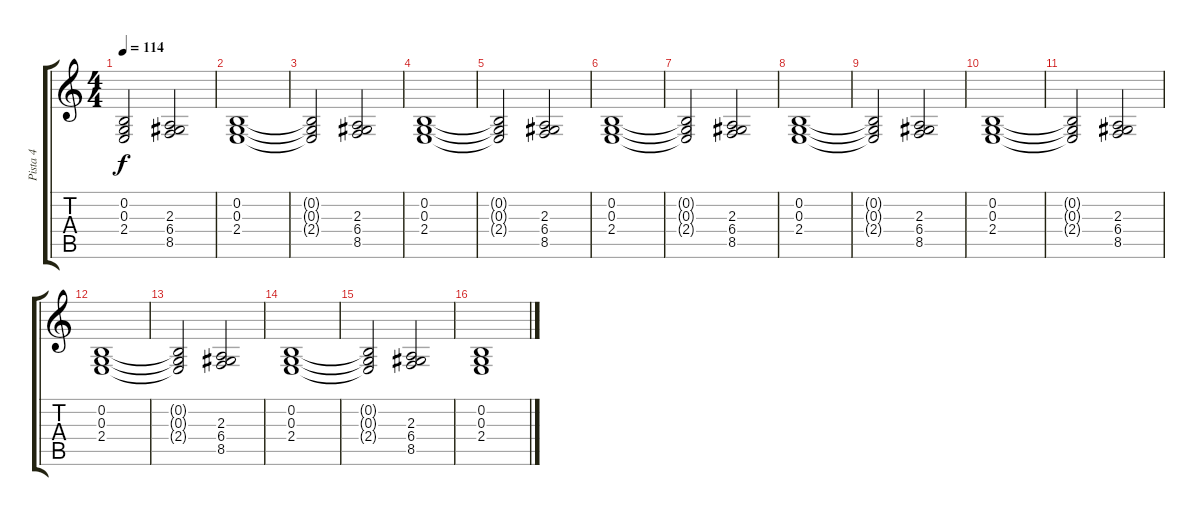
\track ("Pista 4" "Pista 4") {instrument reedorgan}
\staff {score tabs}
\tuning (E4 B3 G3 D3 A2 E2) {hide}
\ts (4 4)
\tempo 114
\clef g2
\ks c
(0.2{t} 0.3{t} 2.4{t}).2{dy f} (2.3 6.4 8.5).2 |
(0.2 0.3 2.4).1 |
(0.2{t} 0.3{t} 2.4{t}).2 (2.3 6.4 8.5).2 |
(0.2 0.3 2.4).1 |
(0.2{t} 0.3{t} 2.4{t}).2 (2.3 6.4 8.5).2 |
(0.2 0.3 2.4).1 |
(0.2{t} 0.3{t} 2.4{t}).2 (2.3 6.4 8.5).2 |
(0.2 0.3 2.4).1 |
(0.2{t} 0.3{t} 2.4{t}).2 (2.3 6.4 8.5).2 |
(0.2 0.3 2.4).1 |
(0.2{t} 0.3{t} 2.4{t}).2 (2.3 6.4 8.5).2 |
(0.2 0.3 2.4).1 |
(0.2{t} 0.3{t} 2.4{t}).2 (2.3 6.4 8.5).2 |
(0.2 0.3 2.4).1 |
(0.2{t} 0.3{t} 2.4{t}).2 (2.3 6.4 8.5).2 |
(0.2 0.3 2.4).1
